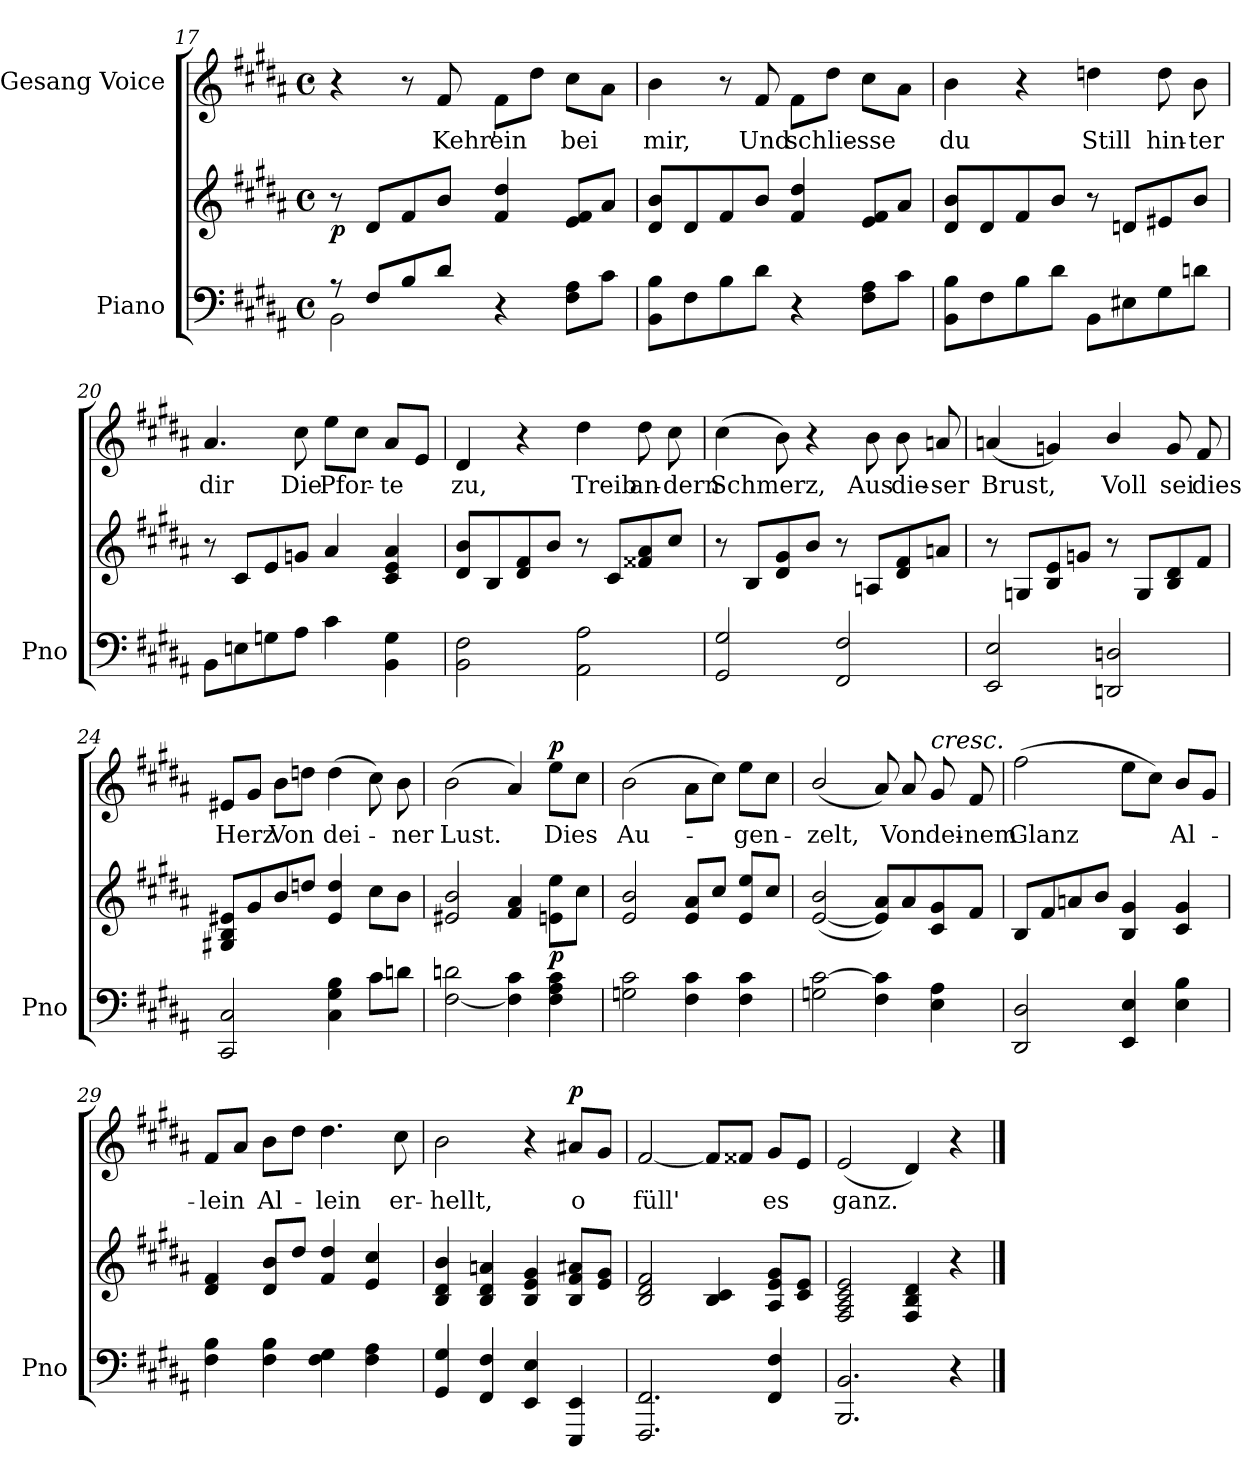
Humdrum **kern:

**kern	**kern	**dynam	**kern	**text	**dynam
*part2	*part2	*part2	*part1	*part1	*part1
*staff3	*staff2	*staff2/3	*staff1	*staff1	*staff1
*I"Piano	*	*	*I"Gesang Voice	*	*
*I'Pno	*	*	*	*	*
*clefF4	*clefG2	*	*clefG2	*	*
*k[f#c#g#d#a#]	*k[f#c#g#d#a#]	*	*k[f#c#g#d#a#]	*	*
*M4/4	*M4/4	*	*M4/4	*	*
*met(c)	*met(c)	*	*met(c)	*	*
=17	=17	=17	=17	=17	=17
*^	*	*	*	*	*
!	!	!	!LO:DY:b	!	!	!
8r	2BB\	8r	p	4r	.	.
8F#/L	.	8d#/L	.	.	.	.
8B/	.	8f#/	.	8r	.	.
8d#/J	.	8b/J	.	8f#/	Kehr'	.
4r	2ryy	4f#/ 4dd#/	.	8f#\L	ein	.
.	.	.	.	8dd#\J	.	.
8F#\ 8A#\L	.	8e/ 8f#/L	.	8cc#\L	bei	.
8c#\J	.	8a#/J	.	8a#\J	.	.
*v	*v	*	*	*	*	*
=18	=18	=18	=18	=18	=18
8BB\ 8B\L	8d#/ 8b/L	.	4b\	mir,	.
8F#\	8d#/	.	.	.	.
8B\	8f#/	.	8r	.	.
8d#\J	8b/J	.	8f#/	Und	.
4r	4f#/ 4dd#/	.	8f#\L	schlie-	.
.	.	.	8dd#\J	.	.
8F#\ 8A#\L	8e/ 8f#/L	.	8cc#\L	-sse	.
8c#\J	8a#/J	.	8a#\J	.	.
=19	=19	=19	=19	=19	=19
8BB\ 8B\L	8d#/ 8b/L	.	4b\	du	.
8F#\	8d#/	.	.	.	.
8B\	8f#/	.	4r	.	.
8d#\J	8b/J	.	.	.	.
8BB\L	8r	.	4ddn\	Still	.
8E#X\	8dn/L	.	.	.	.
8G#\	8e#X/	.	8dd\	hin-	.
8dn\J	8b/J	.	8b\	-ter	.
=20	=20	=20	=20	=20	=20
8BB\L	8r	.	4.a#/	dir	.
8En\	8c#/L	.	.	.	.
8Gn\	8e/	.	.	.	.
8A#\J	8gn/J	.	8cc#\	Die	.
4c#\	4a#/	.	8ee\L	Pfor-	.
.	.	.	8cc#\J	.	.
4BB\ 4G\	4c#/ 4e/ 4a#/	.	8a#/L	-te	.
.	.	.	8e/J	.	.
=21	=21	=21	=21	=21	=21
2BB\ 2F#\	8d#/ 8b/L	.	4d#/	zu,	.
.	8B/	.	.	.	.
.	8d#/ 8f#/	.	4r	.	.
.	8b/J	.	.	.	.
2AA#\ 2A#\	8r	.	4dd#\	Treib	.
.	8c#/L	.	.	.	.
.	8f##X/ 8a#/	.	8dd#\	an-	.
.	8cc#/J	.	8cc#\	-dern	.
=22	=22	=22	=22	=22	=22
2GG#/ 2G#/	8r	.	(4cc#\	Schmerz,	.
.	8B/L	.	.	.	.
.	8d#/ 8g#/	.	8b\)	.	.
.	8b/J	.	4r	.	.
2FF#/ 2F#/	8r	.	.	.	.
.	8An/L	.	8b\	Aus	.
.	8d#/ 8f#/	.	8b\	die-	.
.	8an/J	.	8an/	-ser	.
=23	=23	=23	=23	=23	=23
2EE/ 2E/	8r	.	(4an/	Brust,	.
.	8Gn/L	.	.	.	.
.	8B/ 8e/	.	4gn/)	.	.
.	8gn/J	.	.	.	.
2DDn/ 2Dn/	8r	.	4b/	Voll	.
.	8G/L	.	.	.	.
.	8B/ 8d#/	.	8g/	sei	.
.	8f#/J	.	8f#/	dies	.
=24	=24	=24	=24	=24	=24
2CC#/ 2C#/	8G#X/ 8B/ 8e#X/L	.	8e#X/L	Herz	.
.	8g#/	.	8g#/J	.	.
.	8b/	.	8b\L	Von	.
.	8ddn/J	.	8ddn\J	.	.
4C#\ 4G#\ 4B\	4e#/ 4dd/	.	(4dd\	dei-	.
8c#\L	8cc#\L	.	8cc#\)	.	.
8dn\J	8b\J	.	8b\	-ner	.
=25	=25	=25	=25	=25	=25
[2F#\ 2dn\	2e#X/ 2b/	.	(2b\	Lust.	.
4F#\] 4c#\	4f#/ 4a#/	.	4a#/)	.	.
!	!	!LO:DY:b	!	!	!LO:DY:a
4F#\ 4A#\ 4c#\	8en\ 8ee\L	p	8ee\L	Dies	p
.	8cc#\J	.	8cc#\J	.	.
=26	=26	=26	=26	=26	=26
2Gn\ 2c#\	2e/ 2b/	.	(2b\	Au-	.
4F#\ 4c#\	8e/ 8a#/L	.	8a#\L	.	.
.	8cc#/J	.	8cc#\J)	.	.
4F#\ 4c#\	8e/ 8ee/L	.	8ee\L	-gen-	.
.	8cc#/J	.	8cc#\J	.	.
=27	=27	=27	=27	=27	=27
2Gn\ [2c#\	([2e/ 2b/	.	(2b/	-zelt,	.
4F#\ 4c#\]	8e/] 8a#/L)	.	8a#/)	.	.
.	8a#/	.	8a#/	Von	.
!	!	!	!LO:TX:a:i:t=cresc.	!	!
4E\ 4A#\	8c#/ 8g#/	.	8g#/	dei-	.
.	8f#/J	.	8f#/	-nem	.
=28	=28	=28	=28	=28	=28
2DD#/ 2D#/	8B/L	.	(2ff#\	Glanz	.
.	8f#/	.	.	.	.
.	8an/	.	.	.	.
.	8b/J	.	.	.	.
4EE/ 4E/	4B/ 4g#/	.	8ee\L	.	.
.	.	.	8cc#\J)	.	.
4E\ 4B\	4c#/ 4g#/	.	8b/L	Al-	.
.	.	.	8g#/J	.	.
=29	=29	=29	=29	=29	=29
4F#\ 4B\	4d#/ 4f#/	.	8f#/L	-lein	.
.	.	.	8a#/J	.	.
4F#\ 4B\	8d#/ 8b/L	.	8b\L	Al-	.
.	8dd#/J	.	8dd#\J	.	.
4F#\ 4G#\	4f#/ 4dd#/	.	4.dd#\	-lein	.
4F#\ 4A#\	4e/ 4cc#/	.	.	.	.
.	.	.	8cc#\	er-	.
=30	=30	=30	=30	=30	=30
4GG#/ 4G#/	4B/ 4d#/ 4b/	.	2b\	-hellt,	.
4FF#/ 4F#/	4B/ 4d#/ 4an/	.	.	.	.
4EE/ 4E/	4B/ 4e/ 4g#/	.	4r	.	.
!	!	!	!	!	!LO:DY:a
4EEE/ 4EE/	8B/ 8f#/ 8a#X/L	.	8a#X/L	o	p
.	8e/ 8g#/J	.	8g#/J	.	.
=31	=31	=31	=31	=31	=31
2.FFF#/ 2.FF#/	2B/ 2d#/ 2f#/	.	[2f#/	füll'	.
.	4B/ 4c#/	.	8f#/L]	.	.
.	.	.	8f##X/J	.	.
4FF#/ 4F#/	8A#/ 8e/ 8g#/L	.	8g#/L	es	.
.	8c#/ 8e/J	.	8e/J	.	.
=32	=32	=32	=32	=32	=32
2.BBB/ 2.BB/	2F#/ 2A#/ 2c#/ 2e/	.	(2e/	ganz.	.
.	4F#/ 4B/ 4d#/	.	4d#/)	.	.
4r	4r	.	4r	.	.
==	==	==	==	==	==
*-	*-	*-	*-	*-	*-
